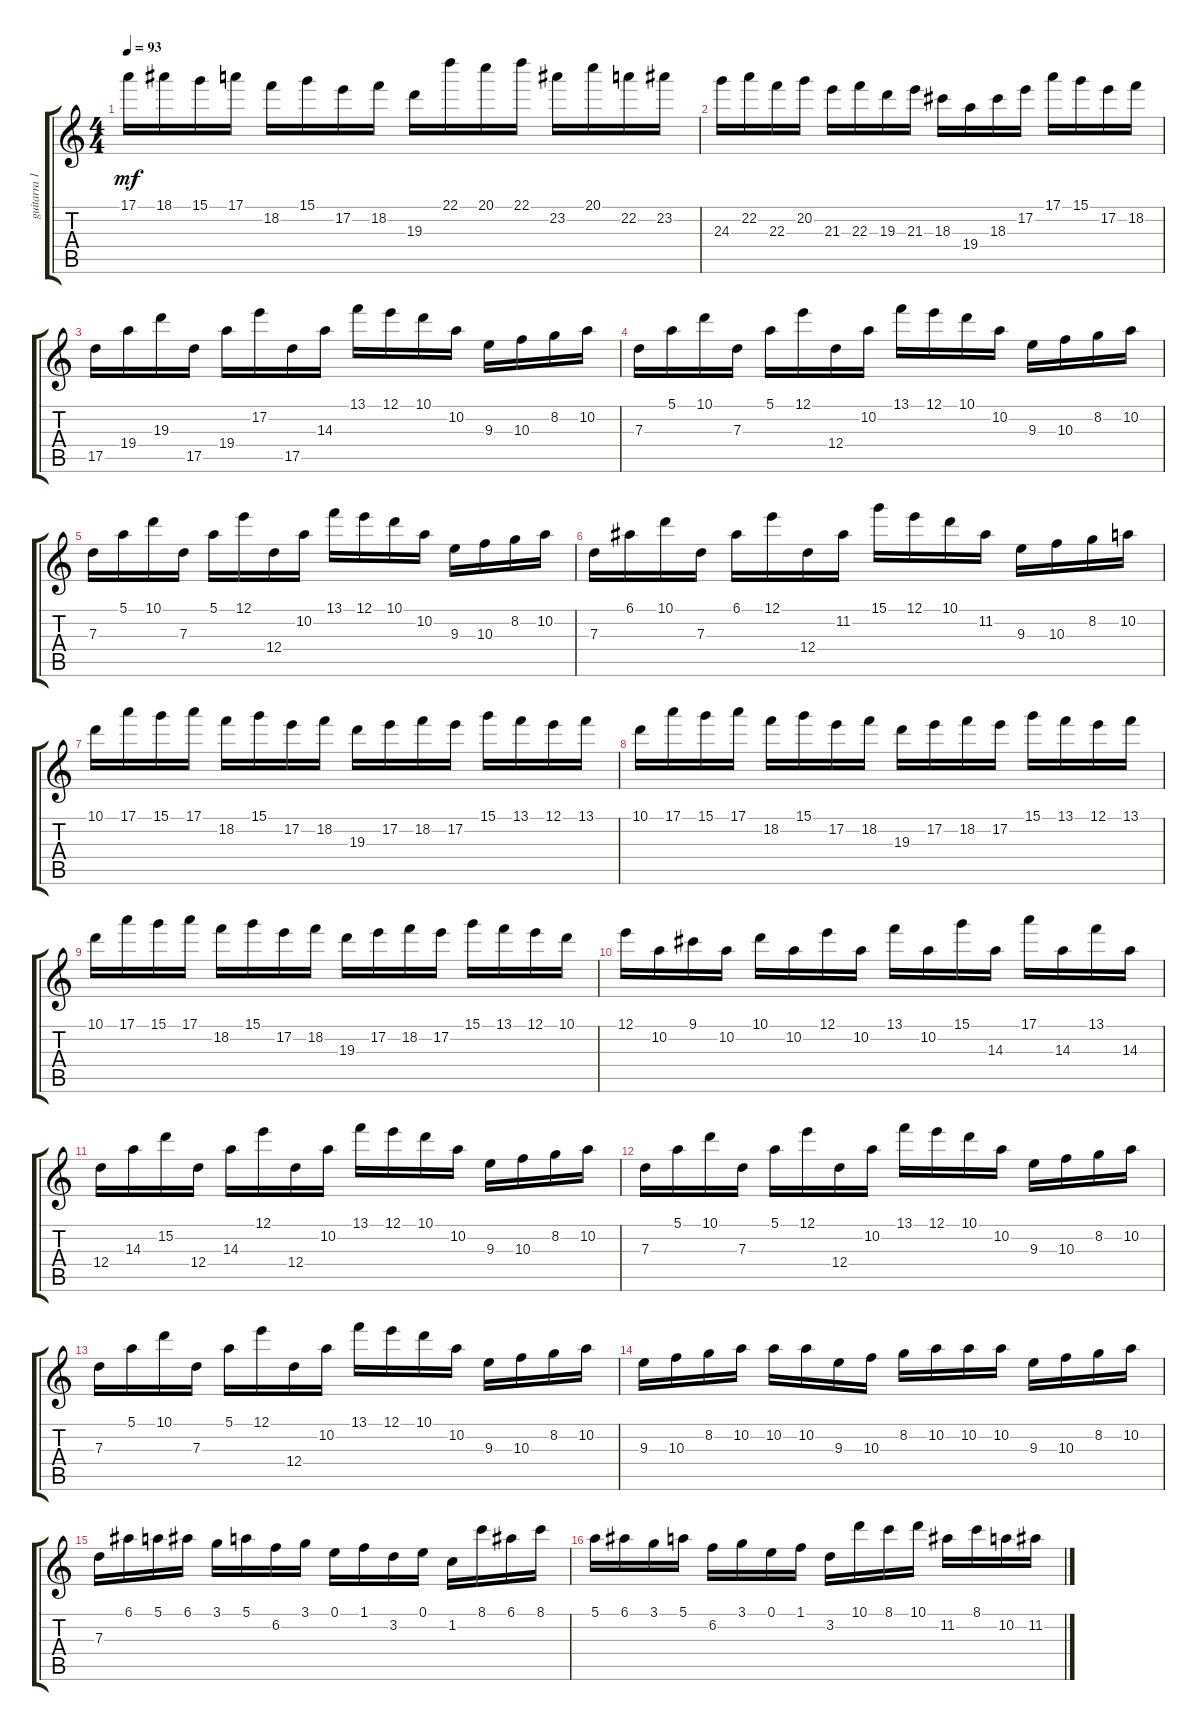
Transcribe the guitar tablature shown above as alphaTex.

\track ("guitarra 1" "guitarra 1") {instrument overdrivenguitar}
\staff {score tabs}
\tuning (E4 B3 G3 D3 A2 E2) {hide}
\ts (4 4)
\tempo 93
\clef g2
\ks c
17.1.16{dy mf} 18.1.16 15.1.16 17.1.16 18.2.16 15.1.16 17.2.16 18.2.16 19.3.16 22.1.16 20.1.16 22.1.16 23.2.16 20.1.16 22.2.16 23.2.16 |
24.3.16 22.2.16 22.3.16 20.2.16 21.3.16 22.3.16 19.3.16 21.3.16 18.3.16 19.4.16 18.3.16 17.2.16 17.1.16 15.1.16 17.2.16 18.2.16 |
17.5.16 19.4.16 19.3.16 17.5.16 19.4.16 17.2.16 17.5.16 14.3.16 13.1.16 12.1.16 10.1.16 10.2.16 9.3.16 10.3.16 8.2.16 10.2.16 |
7.3.16 5.1.16 10.1.16 7.3.16 5.1.16 12.1.16 12.4.16 10.2.16 13.1.16 12.1.16 10.1.16 10.2.16 9.3.16 10.3.16 8.2.16 10.2.16 |
7.3.16 5.1.16 10.1.16 7.3.16 5.1.16 12.1.16 12.4.16 10.2.16 13.1.16 12.1.16 10.1.16 10.2.16 9.3.16 10.3.16 8.2.16 10.2.16 |
7.3.16 6.1.16 10.1.16 7.3.16 6.1.16 12.1.16 12.4.16 11.2.16 15.1.16 12.1.16 10.1.16 11.2.16 9.3.16 10.3.16 8.2.16 10.2.16 |
10.1.16 17.1.16 15.1.16 17.1.16 18.2.16 15.1.16 17.2.16 18.2.16 19.3.16 17.2.16 18.2.16 17.2.16 15.1.16 13.1.16 12.1.16 13.1.16 |
10.1.16 17.1.16 15.1.16 17.1.16 18.2.16 15.1.16 17.2.16 18.2.16 19.3.16 17.2.16 18.2.16 17.2.16 15.1.16 13.1.16 12.1.16 13.1.16 |
10.1.16 17.1.16 15.1.16 17.1.16 18.2.16 15.1.16 17.2.16 18.2.16 19.3.16 17.2.16 18.2.16 17.2.16 15.1.16 13.1.16 12.1.16 10.1.16 |
12.1.16 10.2.16 9.1.16 10.2.16 10.1.16 10.2.16 12.1.16 10.2.16 13.1.16 10.2.16 15.1.16 14.3.16 17.1.16 14.3.16 13.1.16 14.3.16 |
12.4.16 14.3.16 15.2.16 12.4.16 14.3.16 12.1.16 12.4.16 10.2.16 13.1.16 12.1.16 10.1.16 10.2.16 9.3.16 10.3.16 8.2.16 10.2.16 |
7.3.16 5.1.16 10.1.16 7.3.16 5.1.16 12.1.16 12.4.16 10.2.16 13.1.16 12.1.16 10.1.16 10.2.16 9.3.16 10.3.16 8.2.16 10.2.16 |
7.3.16 5.1.16 10.1.16 7.3.16 5.1.16 12.1.16 12.4.16 10.2.16 13.1.16 12.1.16 10.1.16 10.2.16 9.3.16 10.3.16 8.2.16 10.2.16 |
9.3.16 10.3.16 8.2.16 10.2.16 10.2.16 10.2.16 9.3.16 10.3.16 8.2.16 10.2.16 10.2.16 10.2.16 9.3.16 10.3.16 8.2.16 10.2.16 |
7.3.16 6.1.16 5.1.16 6.1.16 3.1.16 5.1.16 6.2.16 3.1.16 0.1.16 1.1.16 3.2.16 0.1.16 1.2.16 8.1.16 6.1.16 8.1.16 |
5.1.16 6.1.16 3.1.16 5.1.16 6.2.16 3.1.16 0.1.16 1.1.16 3.2.16 10.1.16 8.1.16 10.1.16 11.2.16 8.1.16 10.2.16 11.2.16
